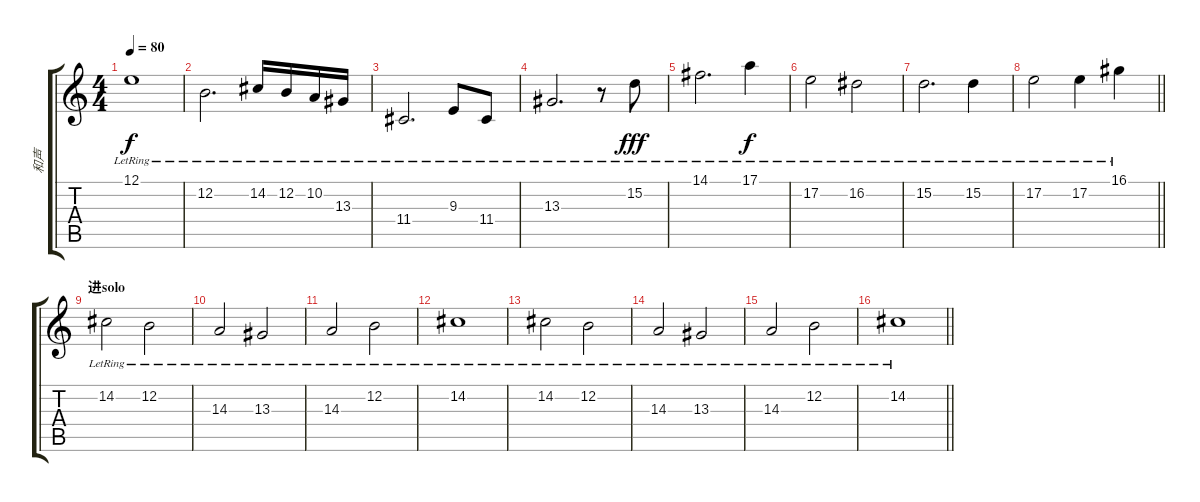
\track ("和声" "和声") {instrument acousticgrandpiano}
\staff {score tabs}
\tuning (E4 B3 G3 D3 A2 E2) {hide}
\ts (4 4)
\tempo 80
\clef g2
\ks c
12.1{lr}.1{dy f} |
12.2{lr}.2{d} 14.2{lr}.16 12.2{lr}.16 10.2{lr}.16 13.3{lr}.16 |
11.4{lr}.2{d} 9.3{lr}.8 11.4{lr}.8 |
13.3{lr}.2{d} r.8 15.2{lr}.8{dy fff} |
14.1{lr}.2{d} 17.1{lr}.4{dy f} |
17.2{lr}.2 16.2{lr}.2 |
15.2{lr}.2{d} 15.2{lr}.4 |
\barLineRight lightlight
17.2{lr}.2 17.2{lr}.4 16.1{lr}.4 |
\section ("" "进solo")
14.2{lr}.2 12.2{lr}.2 |
14.3{lr}.2 13.3{lr}.2 |
14.3{lr}.2 12.2{lr}.2 |
14.2{lr}.1 |
14.2{lr}.2 12.2{lr}.2 |
14.3{lr}.2 13.3{lr}.2 |
14.3{lr}.2 12.2{lr}.2 |
\barLineRight lightlight
14.2{lr}.1
